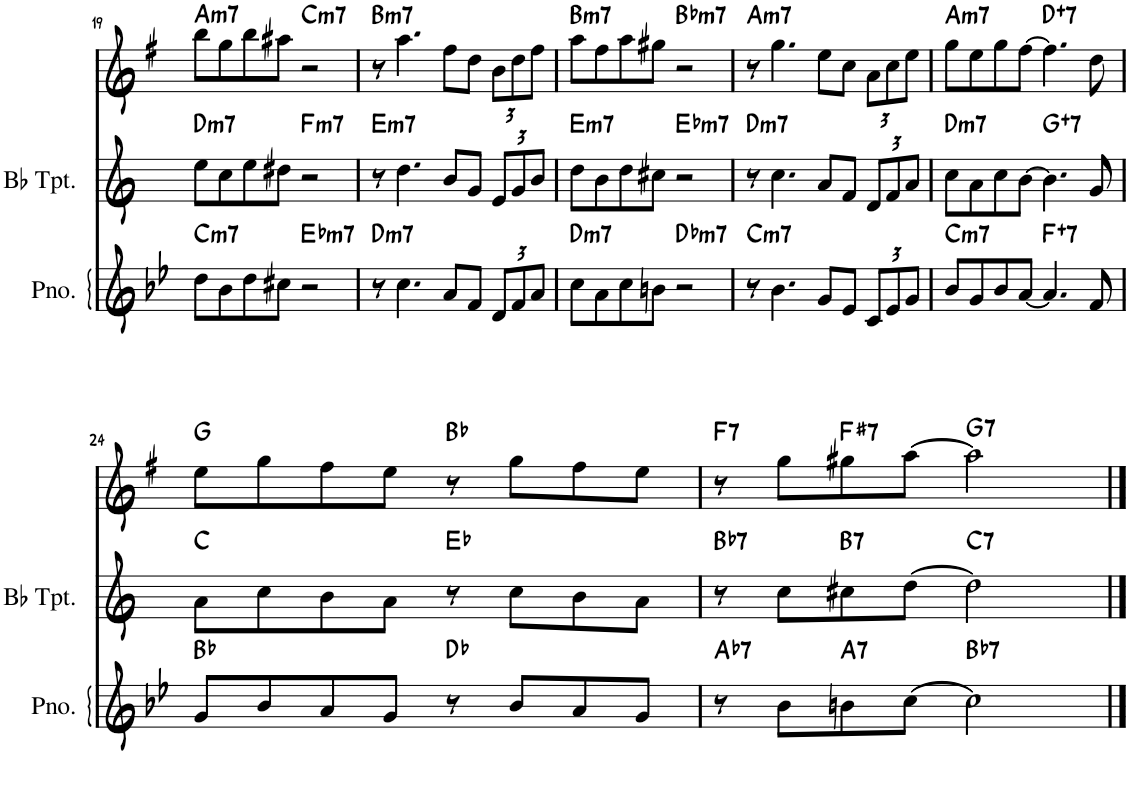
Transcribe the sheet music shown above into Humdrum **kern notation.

**kern	**harte	**kern	**harte	**kern	**harte
*part3	*part3	*part2	*part2	*part1	*part1
*staff3	*	*staff2	*	*staff1	*
*I"Piano	*	*I"Bb Trumpet	*	*I"Alto Sax	*
*I'Pno.	*	*I'Bb Tpt.	*	*I'Sax	*
!!LO:PB:g=z
*clefG2	*	*clefG2	*	*clefG2	*
*	*	*Trd1c2	*	*Trd5c9	*
*k[b-e-]	*	*k[]	*	*k[f#]	*
*M4/4	*	*M4/4	*	*M4/4	*
=19	=19	=19	=19	=19	=19
!	!LO:H:kt=m7	!	!LO:H:kt=m7	!	!LO:H:kt=m7
8dd\L	C:min7	8ee\L	D:min7	8bb\L	A:min7
8b-\	.	8cc\	.	8gg\	.
8dd\	.	8ee\	.	8bb\	.
8cc#X\J	.	8dd#X\J	.	8aa#X\J	.
!	!LO:H:kt=m7	!	!LO:H:kt=m7	!	!LO:H:kt=m7
2r	Eb:min7	2r	F:min7	2r	C:min7
=20	=20	=20	=20	=20	=20
!	!LO:H:kt=m7	!	!LO:H:kt=m7	!	!LO:H:kt=m7
8r	D:min7	8r	E:min7	8r	B:min7
4.cc\	.	4.dd\	.	4.aa\	.
8a/L	.	8b/L	.	8ff#\L	.
8f/J	.	8g/J	.	8dd\J	.
*Xbrackettup	*	*Xbrackettup	*	*Xbrackettup	*
12d/L	.	12e/L	.	12b\L	.
12f/	.	12g/	.	12dd\	.
12a/J	.	12b/J	.	12ff#\J	.
=21	=21	=21	=21	=21	=21
!	!LO:H:kt=m7	!	!LO:H:kt=m7	!	!LO:H:kt=m7
8cc\L	D:min7	8dd\L	E:min7	8aa\L	B:min7
8a\	.	8b\	.	8ff#\	.
8cc\	.	8dd\	.	8aa\	.
8bn\J	.	8cc#X\J	.	8gg#X\J	.
!	!LO:H:kt=m7	!	!LO:H:kt=m7	!	!LO:H:kt=m7
2r	Db:min7	2r	Eb:min7	2r	Bb:min7
=22	=22	=22	=22	=22	=22
!	!LO:H:kt=m7	!	!LO:H:kt=m7	!	!LO:H:kt=m7
8r	C:min7	8r	D:min7	8r	A:min7
4.b-\	.	4.cc\	.	4.gg\	.
8g/L	.	8a/L	.	8ee\L	.
8e-/J	.	8f/J	.	8cc\J	.
12c/L	.	12d/L	.	12a\L	.
12e-/	.	12f/	.	12cc\	.
12g/J	.	12a/J	.	12ee\J	.
=23	=23	=23	=23	=23	=23
!	!LO:H:kt=m7	!	!LO:H:kt=m7	!	!LO:H:kt=m7
8b-/L	C:min7	8cc\L	D:min7	8gg\L	A:min7
8g/	.	8a\	.	8ee\	.
8b-/	.	8cc\	.	8gg\	.
[8a/J	.	[8b\J	.	[8ff#\J	.
!	!LO:H:kt=7	!	!LO:H:kt=7	!	!LO:H:kt=7
4.a/]	F:aug(b7)	4.b\]	G:aug(b7)	4.ff#\]	D:aug(b7)
8f/	.	8g/	.	8dd\	.
!!LO:LB:g=z
=24	=24	=24	=24	=24	=24
8g/L	Bb:maj	8a\L	C:maj	8ee\L	G:maj
8b-/	.	8cc\	.	8gg\	.
8a/	.	8b\	.	8ff#\	.
8g/J	.	8a\J	.	8ee\J	.
8r	Db:maj	8r	Eb:maj	8r	Bb:maj
8b-/L	.	8cc\L	.	8gg\L	.
8a/	.	8b\	.	8ff#\	.
8g/J	.	8a\J	.	8ee\J	.
=25	=25	=25	=25	=25	=25
!	!LO:H:kt=7	!	!LO:H:kt=7	!	!LO:H:kt=7
8r	Ab:7	8r	Bb:7	8r	F:7
8b-\L	.	8cc\L	.	8gg\L	.
!	!LO:H:kt=7	!	!LO:H:kt=7	!	!LO:H:kt=7
8bn\	A:7	8cc#X\	B:7	8gg#X\	F#:7
[8cc\J	.	[8dd\J	.	[8aa\J	.
!	!LO:H:kt=7	!	!LO:H:kt=7	!	!LO:H:kt=7
2cc\]	Bb:7	2dd\]	C:7	2aa\]	G:7
==	==	==	==	==	==
*-	*-	*-	*-	*-	*-
